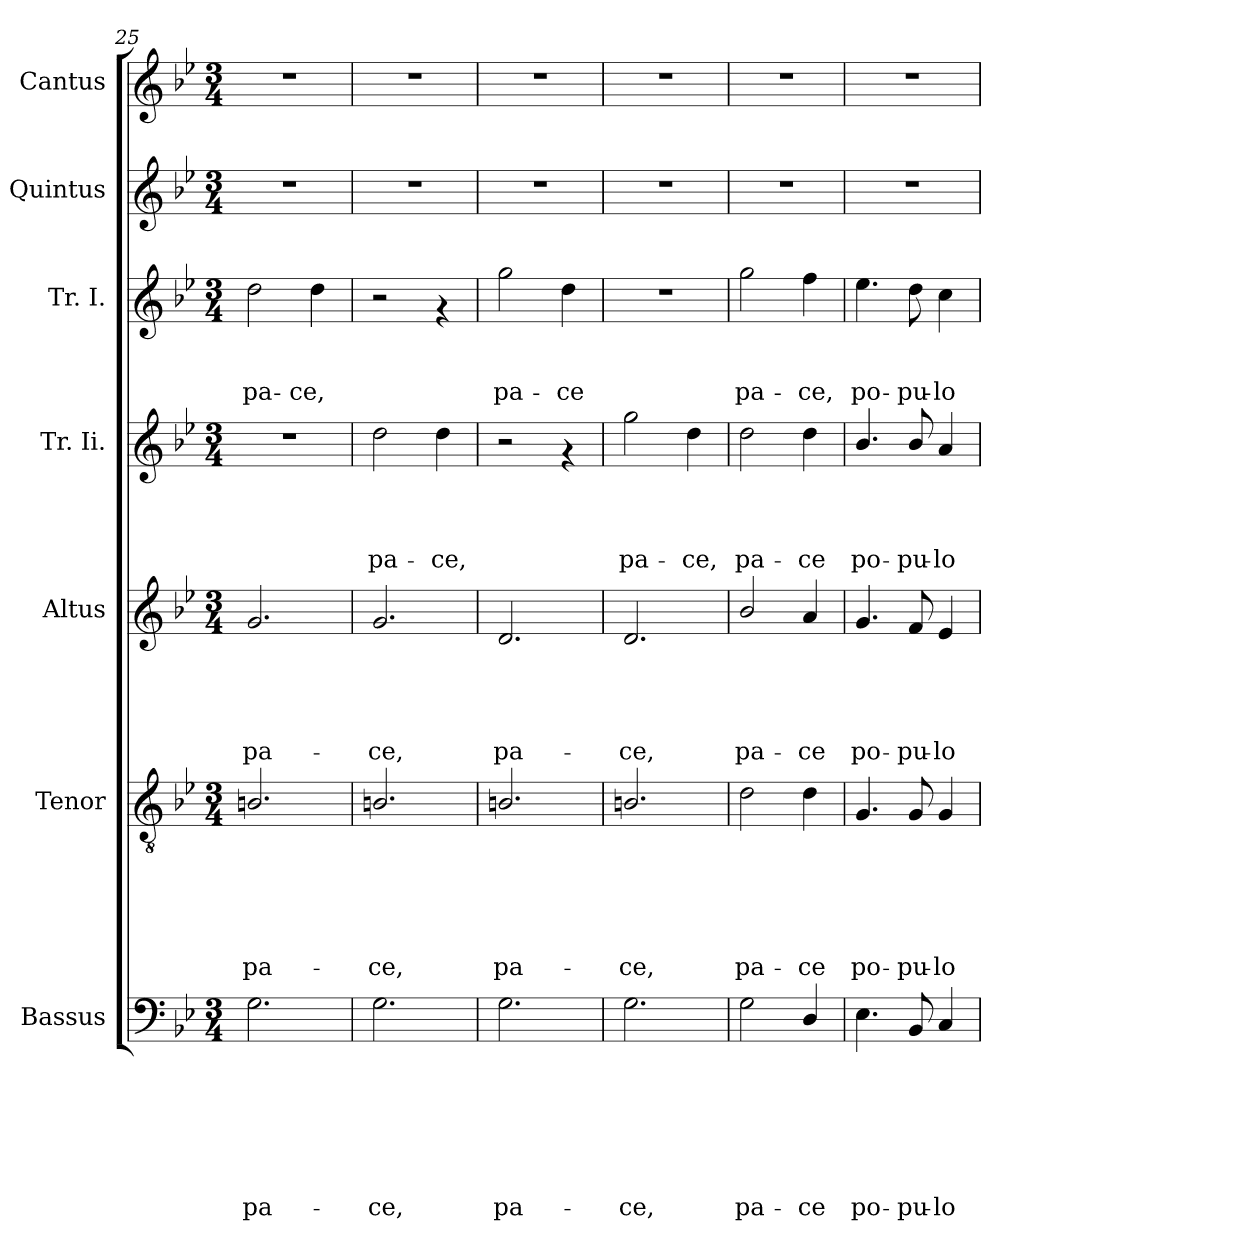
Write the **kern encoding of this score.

**kern	**text	**text	**text	**text	**text	**text	**text	**kern	**text	**text	**text	**text	**text	**text	**kern	**text	**text	**text	**text	**text	**kern	**text	**text	**text	**text	**kern	**text	**text	**text	**kern	**kern
*part7	*part7	*part7	*part7	*part7	*part7	*part7	*part7	*part6	*part6	*part6	*part6	*part6	*part6	*part6	*part5	*part5	*part5	*part5	*part5	*part5	*part4	*part4	*part4	*part4	*part4	*part3	*part3	*part3	*part3	*part2	*part1
*staff7	*staff7	*staff7	*staff7	*staff7	*staff7	*staff7	*staff7	*staff6	*staff6	*staff6	*staff6	*staff6	*staff6	*staff6	*staff5	*staff5	*staff5	*staff5	*staff5	*staff5	*staff4	*staff4	*staff4	*staff4	*staff4	*staff3	*staff3	*staff3	*staff3	*staff2	*staff1
*I"Bassus	*	*	*	*	*	*	*	*I"Tenor	*	*	*	*	*	*	*I"Altus	*	*	*	*	*	*I"Tr. Ii.	*	*	*	*	*I"Tr. I.	*	*	*	*I"Quintus	*I"Cantus
*I'B.	*	*	*	*	*	*	*	*I'T.	*	*	*	*	*	*	*I'A.	*	*	*	*	*	*I'Tr. Ii.	*	*	*	*	*I'Tr. I.	*	*	*	*	*
*clefF4	*	*	*	*	*	*	*	*clefGv2	*	*	*	*	*	*	*clefG2	*	*	*	*	*	*clefG2	*	*	*	*	*clefG2	*	*	*	*clefG2	*clefG2
*k[b-e-]	*	*	*	*	*	*	*	*k[b-e-]	*	*	*	*	*	*	*k[b-e-]	*	*	*	*	*	*k[b-e-]	*	*	*	*	*k[b-e-]	*	*	*	*k[b-e-]	*k[b-e-]
*B-:	*	*	*	*	*	*	*	*B-:	*	*	*	*	*	*	*B-:	*	*	*	*	*	*B-:	*	*	*	*	*B-:	*	*	*	*B-:	*B-:
*M3/4	*	*	*	*	*	*	*	*M3/4	*	*	*	*	*	*	*M3/4	*	*	*	*	*	*M3/4	*	*	*	*	*M3/4	*	*	*	*M3/4	*M3/4
=25	=25	=25	=25	=25	=25	=25	=25	=25	=25	=25	=25	=25	=25	=25	=25	=25	=25	=25	=25	=25	=25	=25	=25	=25	=25	=25	=25	=25	=25	=25	=25
!	!	!	!	!	!	!	!LO:LY:b	!	!	!	!	!	!	!LO:LY:b	!	!	!	!	!	!LO:LY:b	!	!	!	!	!	!	!	!	!LO:LY:b	!	!
2.G\	.	.	.	.	.	.	pa-	2.Bn/	.	.	.	.	.	pa-	2.g/	.	.	.	.	pa-	2.r	.	.	.	.	2dd\	.	.	pa-	2.r	2.r
!	!	!	!	!	!	!	!	!	!	!	!	!	!	!	!	!	!	!	!	!	!	!	!	!	!	!	!	!	!LO:LY:b	!	!
.	.	.	.	.	.	.	.	.	.	.	.	.	.	.	.	.	.	.	.	.	.	.	.	.	.	4dd\	.	.	-ce,	.	.
=26	=26	=26	=26	=26	=26	=26	=26	=26	=26	=26	=26	=26	=26	=26	=26	=26	=26	=26	=26	=26	=26	=26	=26	=26	=26	=26	=26	=26	=26	=26	=26
!	!	!	!	!	!	!	!LO:LY:b	!	!	!	!	!	!	!LO:LY:b	!	!	!	!	!	!LO:LY:b	!	!	!	!	!LO:LY:b	!	!	!	!	!	!
2.G\	.	.	.	.	.	.	-ce,	2.Bn/	.	.	.	.	.	-ce,	2.g/	.	.	.	.	-ce,	2dd\	.	.	.	pa-	2r	.	.	.	2.r	2.r
!	!	!	!	!	!	!	!	!	!	!	!	!	!	!	!	!	!	!	!	!	!	!	!	!	!LO:LY:b	!	!	!	!	!	!
.	.	.	.	.	.	.	.	.	.	.	.	.	.	.	.	.	.	.	.	.	4dd\	.	.	.	-ce,	4rf	.	.	.	.	.
=27	=27	=27	=27	=27	=27	=27	=27	=27	=27	=27	=27	=27	=27	=27	=27	=27	=27	=27	=27	=27	=27	=27	=27	=27	=27	=27	=27	=27	=27	=27	=27
!	!	!	!	!	!	!	!LO:LY:b	!	!	!	!	!	!	!LO:LY:b	!	!	!	!	!	!LO:LY:b	!	!	!	!	!	!	!	!	!LO:LY:b	!	!
2.G\	.	.	.	.	.	.	pa-	2.Bn/	.	.	.	.	.	pa-	2.d/	.	.	.	.	pa-	2r	.	.	.	.	2gg\	.	.	pa-	2.r	2.r
!	!	!	!	!	!	!	!	!	!	!	!	!	!	!	!	!	!	!	!	!	!	!	!	!	!	!	!	!	!LO:LY:b	!	!
.	.	.	.	.	.	.	.	.	.	.	.	.	.	.	.	.	.	.	.	.	4rf	.	.	.	.	4dd\	.	.	-ce	.	.
=28	=28	=28	=28	=28	=28	=28	=28	=28	=28	=28	=28	=28	=28	=28	=28	=28	=28	=28	=28	=28	=28	=28	=28	=28	=28	=28	=28	=28	=28	=28	=28
!	!	!	!	!	!	!	!LO:LY:b	!	!	!	!	!	!	!LO:LY:b	!	!	!	!	!	!LO:LY:b	!	!	!	!	!LO:LY:b	!	!	!	!	!	!
2.G\	.	.	.	.	.	.	-ce,	2.Bn/	.	.	.	.	.	-ce,	2.d/	.	.	.	.	-ce,	2gg\	.	.	.	pa-	2.r	.	.	.	2.r	2.r
!	!	!	!	!	!	!	!	!	!	!	!	!	!	!	!	!	!	!	!	!	!	!	!	!	!LO:LY:b	!	!	!	!	!	!
.	.	.	.	.	.	.	.	.	.	.	.	.	.	.	.	.	.	.	.	.	4dd\	.	.	.	-ce,	.	.	.	.	.	.
=29	=29	=29	=29	=29	=29	=29	=29	=29	=29	=29	=29	=29	=29	=29	=29	=29	=29	=29	=29	=29	=29	=29	=29	=29	=29	=29	=29	=29	=29	=29	=29
!	!	!	!	!	!	!	!LO:LY:b	!	!	!	!	!	!	!LO:LY:b	!	!	!	!	!	!LO:LY:b	!	!	!	!	!LO:LY:b	!	!	!	!LO:LY:b	!	!
2G\	.	.	.	.	.	.	pa-	2d\	.	.	.	.	.	pa-	2b-/	.	.	.	.	pa-	2dd\	.	.	.	pa-	2gg\	.	.	pa-	2.r	2.r
!	!	!	!	!	!	!	!LO:LY:b	!	!	!	!	!	!	!LO:LY:b	!	!	!	!	!	!LO:LY:b	!	!	!	!	!LO:LY:b	!	!	!	!LO:LY:b	!	!
4D/	.	.	.	.	.	.	-ce	4d\	.	.	.	.	.	-ce	4a/	.	.	.	.	-ce	4dd\	.	.	.	-ce	4ff\	.	.	-ce,	.	.
!!LO:LB:g=z
=30	=30	=30	=30	=30	=30	=30	=30	=30	=30	=30	=30	=30	=30	=30	=30	=30	=30	=30	=30	=30	=30	=30	=30	=30	=30	=30	=30	=30	=30	=30	=30
!	!	!	!	!	!	!	!LO:LY:b	!	!	!	!	!	!	!LO:LY:b	!	!	!	!	!	!LO:LY:b	!	!	!	!	!LO:LY:b	!	!	!	!LO:LY:b	!	!
4.E-\	.	.	.	.	.	.	po-	4.G/	.	.	.	.	.	po-	4.g/	.	.	.	.	po-	4.b-/	.	.	.	po-	4.ee-\	.	.	po-	2.r	2.r
!	!	!	!	!	!	!	!LO:LY:b	!	!	!	!	!	!	!LO:LY:b	!	!	!	!	!	!LO:LY:b	!	!	!	!	!LO:LY:b	!	!	!	!LO:LY:b	!	!
8BB-/	.	.	.	.	.	.	-pu-	8G/	.	.	.	.	.	-pu-	8f/	.	.	.	.	-pu-	8b-/	.	.	.	-pu-	8dd\	.	.	-pu-	.	.
!	!	!	!	!	!	!	!LO:LY:b	!	!	!	!	!	!	!LO:LY:b	!	!	!	!	!	!LO:LY:b	!	!	!	!	!LO:LY:b	!	!	!	!LO:LY:b	!	!
4C/	.	.	.	.	.	.	-lo	4G/	.	.	.	.	.	-lo	4e-/	.	.	.	.	-lo	4a/	.	.	.	-lo	4cc\	.	.	-lo	.	.
=	=	=	=	=	=	=	=	=	=	=	=	=	=	=	=	=	=	=	=	=	=	=	=	=	=	=	=	=	=	=	=
*-	*-	*-	*-	*-	*-	*-	*-	*-	*-	*-	*-	*-	*-	*-	*-	*-	*-	*-	*-	*-	*-	*-	*-	*-	*-	*-	*-	*-	*-	*-	*-
